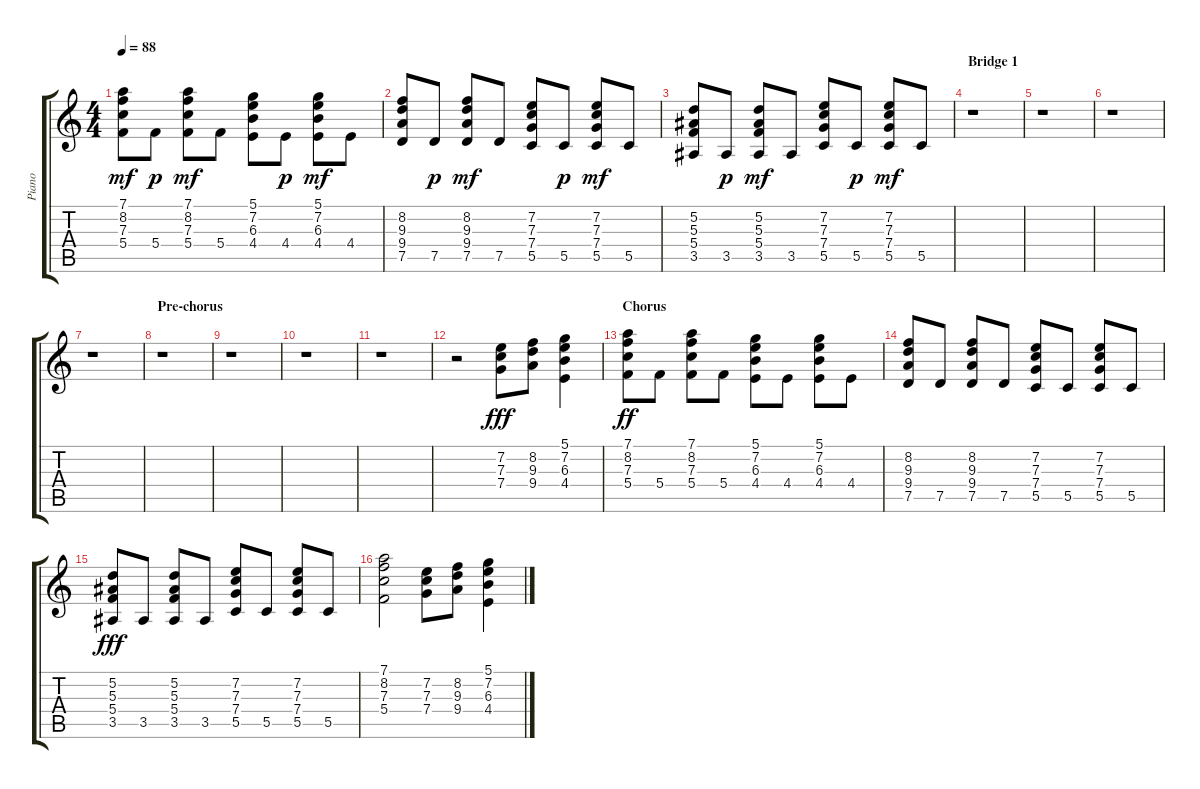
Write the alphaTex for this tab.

\track ("Piano" "Piano") {instrument electricguitarclean}
\staff {score tabs}
\tuning (D4 A3 F3 C3 G2 D2) {hide}
\ts (4 4)
\tempo 88
\clef g2
\ks c
(7.1 8.2 7.3 5.4).8{dy mf} 5.4.8{dy p} (7.1 8.2 7.3 5.4).8{dy mf} 5.4.8 (5.1 7.2 6.3 4.4).8 4.4.8{dy p} (5.1 7.2 6.3 4.4).8{dy mf} 4.4.8 |
(8.2 9.3 9.4 7.5).8 7.5.8{dy p} (8.2 9.3 9.4 7.5).8{dy mf} 7.5.8 (7.2 7.3 7.4 5.5).8 5.5.8{dy p} (7.2 7.3 7.4 5.5).8{dy mf} 5.5.8 |
(5.2 5.3 5.4 3.5).8 3.5.8{dy p} (5.2 5.3 5.4 3.5).8{dy mf} 3.5.8 (7.2 7.3 7.4 5.5).8 5.5.8{dy p} (7.2 7.3 7.4 5.5).8{dy mf} 5.5.8 |
\section ("" "Bridge 1")
r.1 |
r.1 |
r.1 |
r.1 |
\section ("" "Pre-chorus")
r.1 |
r.1 |
r.1 |
r.1 |
r.2 (7.2 7.3 7.4).8{dy fff} (8.2 9.3 9.4).8 (5.1 7.2 6.3 4.4).4 |
\section ("" "Chorus")
(7.1 8.2 7.3 5.4).8{dy ff} 5.4.8 (7.1 8.2 7.3 5.4).8 5.4.8 (5.1 7.2 6.3 4.4).8 4.4.8 (5.1 7.2 6.3 4.4).8 4.4.8 |
(8.2 9.3 9.4 7.5).8 7.5.8 (8.2 9.3 9.4 7.5).8 7.5.8 (7.2 7.3 7.4 5.5).8 5.5.8 (7.2 7.3 7.4 5.5).8 5.5.8 |
(5.2 5.3 5.4 3.5).8{dy fff} 3.5.8 (5.2 5.3 5.4 3.5).8 3.5.8 (7.2 7.3 7.4 5.5).8 5.5.8 (7.2 7.3 7.4 5.5).8 5.5.8 |
(7.1 8.2 7.3 5.4).2 (7.2 7.3 7.4).8 (8.2 9.3 9.4).8 (5.1 7.2 6.3 4.4).4
